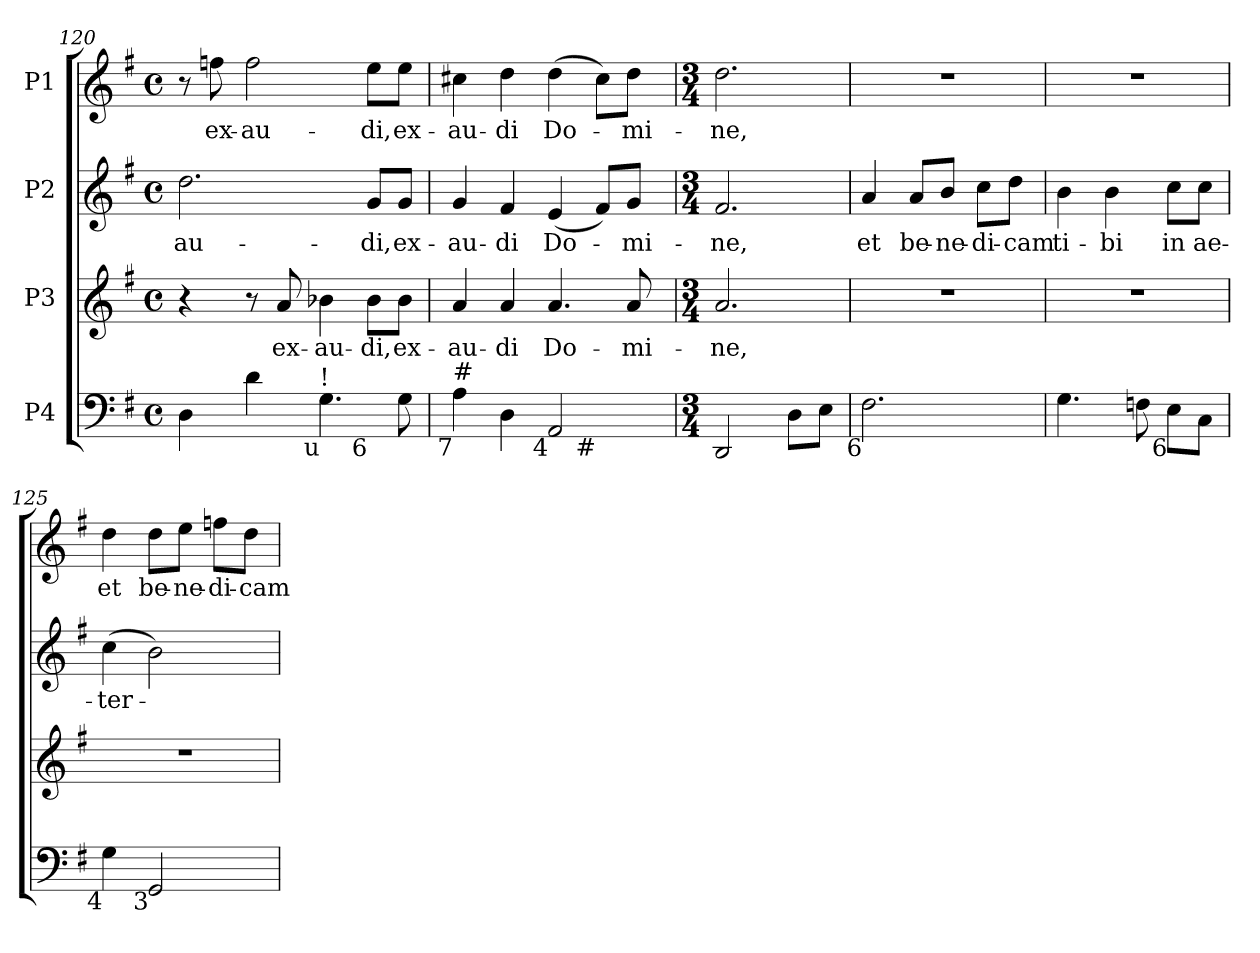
**kern	**kern	**text	**kern	**text	**kern	**text
*part4	*part3	*part3	*part2	*part2	*part1	*part1
*staff4	*staff3	*staff3	*staff2	*staff2	*staff1	*staff1
*I"P4	*I"P3	*	*I"P2	*	*I"P1	*
*clefF4	*clefG2	*	*clefG2	*	*clefG2	*
*k[f#]	*k[f#]	*	*k[f#]	*	*k[f#]	*
*G:	*G:	*	*G:	*	*G:	*
*M4/4	*M4/4	*	*M4/4	*	*M4/4	*
*met(c)	*met(c)	*	*met(c)	*	*met(c)	*
=120	=120	=120	=120	=120	=120	=120
!LO:TX:b:rj:t=6	!	!	!	!	!	!
!LO:TX:t=§	!	!	!	!	!	!
!	!	!	!	!LO:LY:b:color=#000000	!	!
*^	*	*	*	*	*	*
4Di\	2.ryy	4r	.	2.ddi\	-au-	8r	.
!	!	!	!	!	!	!	!LO:LY:b:color=#000000
.	.	.	.	.	.	8ffni\	ex-
!	!	!	!	!	!	!	!LO:LY:b:color=#000000
4di\	.	8r	.	.	.	2ffi\	-au-
!	!	!	!LO:LY:b:color=#000000	!	!	!	!
.	.	8ai/	ex-	.	.	.	.
!LO:TX:b:rj:t=u	!	!	!	!	!	!	!
!LO:TX:t=!	!	!	!	!	!	!	!
!	!	!	!LO:LY:b:color=#000000	!	!	!	!
4.Gi\	.	4b-Xi\	-au-	.	.	.	.
!	!	!	!LO:LY:b:color=#000000	!	!	!	!
!	!	!	!	!	!LO:LY:b:color=#000000	!	!
!	!LO:TX:b:rj:t=6	!	!	!	!	!	!
!	!	!	!	!	!	!	!LO:LY:b:color=#000000
.	4ryy	8b-i\L	-di,	8gi/L	-di,	8eei\L	-di,
!	!	!	!LO:LY:b:color=#000000	!	!	!	!
!	!	!	!	!	!LO:LY:b:color=#000000	!	!
!	!	!	!	!	!	!	!LO:LY:b:color=#000000
8Gi\	.	8b-i\J	ex-	8gi/J	ex-	8eei\J	ex-
=121	=121	=121	=121	=121	=121	=121	=121
!	!	!	!LO:LY:b:color=#000000	!	!	!	!
!	!	!	!	!	!LO:LY:b:color=#000000	!	!
!LO:TX:b:rj:t=7	!	!	!	!	!	!	!
!LO:TX:t=#	!	!	!	!	!	!	!
!	!	!	!	!	!	!	!LO:LY:b:color=#000000
*	*	*	*	*	*	*^	*
4Ai\	2.ryy	4ai/	-au-	4gi/	-au-	4cc#Xi\	2ryy	-au-
!	!	!	!LO:LY:b:color=#000000	!	!	!	!	!
!	!	!	!	!	!LO:LY:b:color=#000000	!	!	!
!	!	!	!	!	!	!	!	!LO:LY:b:color=#000000
4Di\	.	4ai/	-di	4f#i/	-di	4ddi\	.	-di
!	!	!	!LO:LY:b:color=#000000	!	!	!	!	!
!	!	!	!	!	!LO:LY:b:color=#000000	!	!	!
!LO:TX:b:rj:t=4	!	!	!	!	!	!	!	!
!	!	!	!	!	!	!	!	!LO:LY:b:color=#000000
2AAi/	.	4.ai/	Do-	(4ei/	Do-	(4ddi\	4ryy	Do-
!	!LO:TX:b:rj:t=#	!	!	!	!	!	!	!
.	4ryy	.	.	8f#i/L)	.	8cc#i\L)	8ryy	.
!	!	!	!LO:LY:b:color=#000000	!	!	!	!	!
!	!	!	!	!	!LO:LY:b:color=#000000	!	!	!
!	!	!	!	!	!	!	!	!LO:LY:b:color=#000000
.	.	8ai/	-mi-	8gi/J	-mi-	8ddi\J	32ryy	-mi-
.	.	.	.	.	.	.	64...ryy	.
.	.	.	.	.	.	.	16ryy	.
.	.	.	.	.	.	.	512ryy	.
*v	*v	*	*	*	*	*v	*v	*
=122	=122	=122	=122	=122	=122	=122
*M3/4	*M3/4	*	*M3/4	*	*M3/4	*
*^	*	*	*	*	*^	*
!	!	!	!LO:LY:b:color=#000000	!	!	!	!	!
*v	*v	*	*	*	*	*v	*v	*
*^	*	*	*	*	*^	*
!	!	!	!	!	!LO:LY:b:color=#000000	!	!	!
*v	*v	*	*	*	*	*v	*v	*
*^	*	*	*	*	*^	*
!	!	!	!	!	!	!	!	!LO:LY:b:color=#000000
*v	*v	*	*	*	*	*v	*v	*
2DDi/	2.ai/	-ne,	2.f#i/	-ne,	2.ddi\	-ne,
8Di\L	.	.	.	.	.	.
8Ei\J	.	.	.	.	.	.
!!LO:LB:g=z
=123	=123	=123	=123	=123	=123	=123
!	!LO:N:vis=1	!	!	!	!	!
!LO:TX:b:rj:t=6	!	!	!	!	!	!
!	!	!	!	!LO:LY:b:color=#000000	!LO:N:vis=1	!
2.F#i\	2.r	.	4ai/	et	2.r	.
!	!	!	!	!LO:LY:b:color=#000000	!	!
.	.	.	8ai/L	be-	.	.
!	!	!	!	!LO:LY:b:color=#000000	!	!
.	.	.	8bi/J	-ne-	.	.
!	!	!	!	!LO:LY:b:color=#000000	!	!
.	.	.	8cci\L	-di-	.	.
!	!	!	!	!LO:LY:b:color=#000000	!	!
.	.	.	8ddi\J	-cam	.	.
=124	=124	=124	=124	=124	=124	=124
!	!LO:N:vis=1	!	!	!	!	!
!	!	!	!	!LO:LY:b:color=#000000	!LO:N:vis=1	!
4.Gi\	2.r	.	4bi\	ti-	2.r	.
!	!	!	!	!LO:LY:b:color=#000000	!	!
.	.	.	4bi\	-bi	.	.
8Fni\	.	.	.	.	.	.
!LO:TX:b:rj:t=6	!	!	!	!	!	!
!	!	!	!	!LO:LY:b:color=#000000	!	!
8Ei\L	.	.	8cci\L	in	.	.
!	!	!	!	!LO:LY:b:color=#000000	!	!
8Ci\J	.	.	8cci\J	ae-	.	.
=125	=125	=125	=125	=125	=125	=125
!	!LO:N:vis=1	!	!	!	!	!
!	!	!	!	!LO:LY:b:color=#000000	!	!
!LO:TX:b:rj:t=4	!	!	!	!	!	!
!	!	!	!	!	!	!LO:LY:b:color=#000000
4Gi\	2.r	.	(4cci\	-ter-	4ddi\	et
!LO:TX:b:rj:t=3	!	!	!	!	!	!
!	!	!	!	!	!	!LO:LY:b:color=#000000
2GGi/	.	.	2bi\)	.	8ddi\L	be-
!	!	!	!	!	!	!LO:LY:b:color=#000000
.	.	.	.	.	8eei\J	-ne-
!	!	!	!	!	!	!LO:LY:b:color=#000000
.	.	.	.	.	8ffni\L	-di-
!	!	!	!	!	!	!LO:LY:b:color=#000000
.	.	.	.	.	8ddi\J	-cam
=	=	=	=	=	=	=
*-	*-	*-	*-	*-	*-	*-
